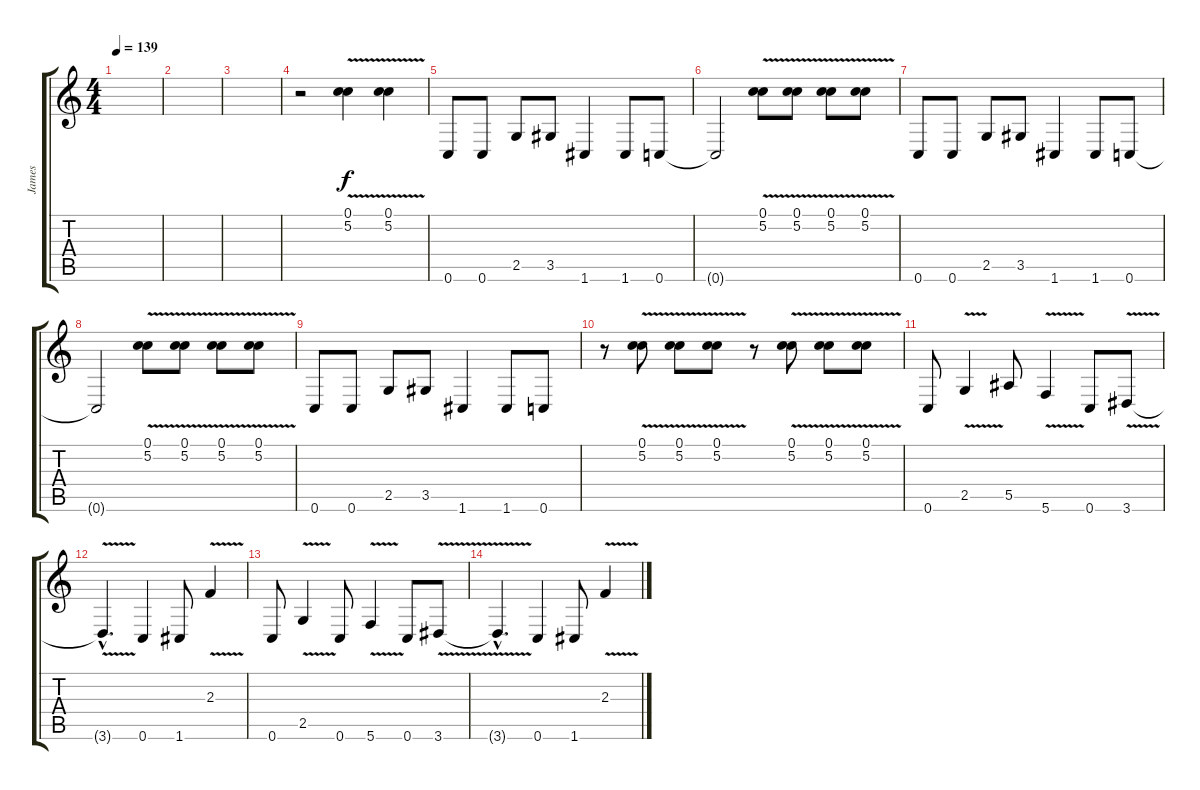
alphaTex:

\track ("James" "James") {instrument overdrivenguitar}
\staff {score tabs}
\tuning (C4 G3 Eb3 Bb2 F2 C2) {hide}
\ts (4 4)
\tempo 139
\clef g2
\ks c
|
|
|
r.2 (0.1 5.2{v}).4 (0.1 5.2{v}).4 |
0.6.8 0.6.8 2.5.8 3.5.8 1.6.4 1.6.8 0.6.8 |
0.6{t}.2 (0.1{v} 5.2).8 (0.1{v} 5.2).8 (0.1{v} 5.2).8 (0.1{v} 5.2).8 |
0.6.8 0.6.8 2.5.8 3.5.8 1.6.4 1.6.8 0.6.8 |
0.6{t}.2 (0.1{v} 5.2).8 (0.1{v} 5.2).8 (0.1{v} 5.2).8 (0.1{v} 5.2).8 |
0.6.8 0.6.8 2.5.8 3.5.8 1.6.4 1.6.8 0.6.8 |
r.8 (0.1{v} 5.2).8 (0.1{v} 5.2).8 (0.1{v} 5.2).8 r.8 (0.1{v} 5.2).8 (0.1{v} 5.2).8 (0.1{v} 5.2).8 |
0.6.8 2.5{v}.4 5.5.8 5.6{v}.4 0.6.8 3.6{v}.8 |
3.6{hac t}.4{d} 0.6.4 1.6.8 2.3{v}.4 |
0.6.8 2.5{v}.4 0.6.8 5.6{v}.4 0.6.8 3.6{v}.8 |
3.6{hac t}.4{d} 0.6.4 1.6.8 2.3{v}.4
